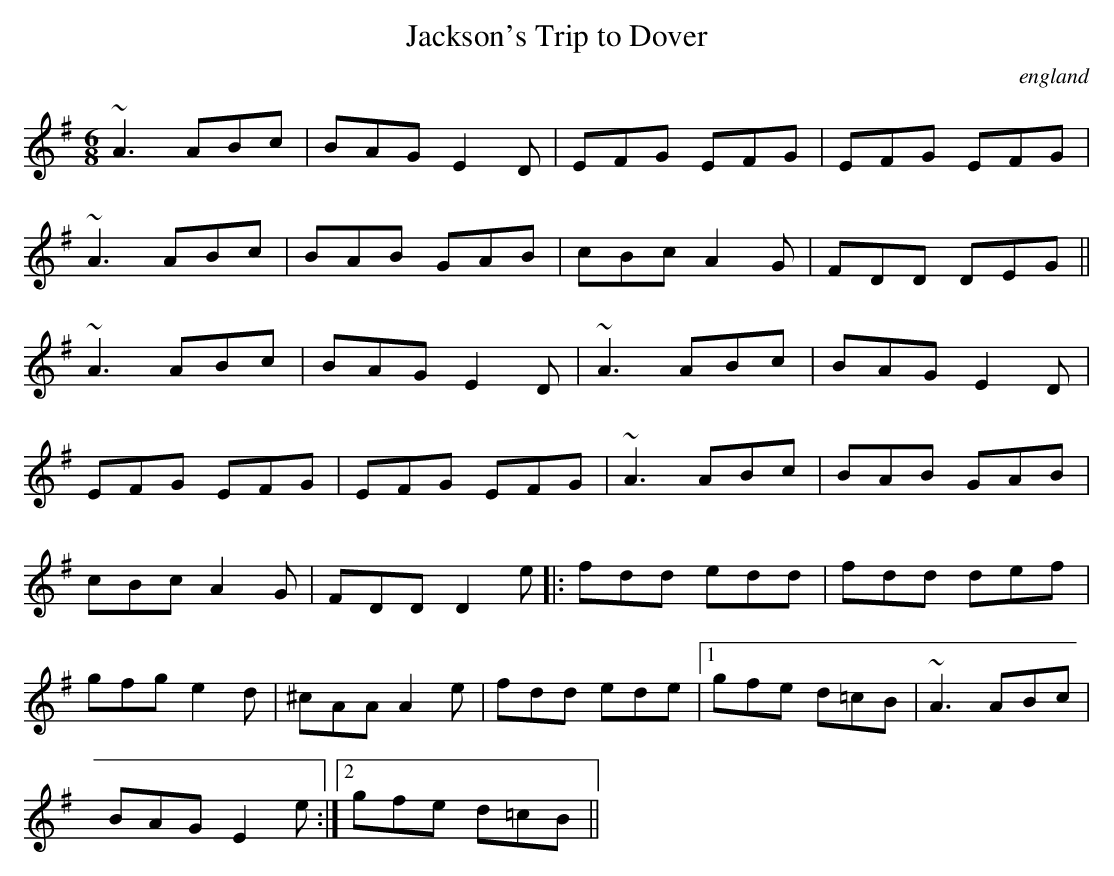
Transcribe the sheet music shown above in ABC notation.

X:1
T:Jackson's Trip to Dover
O:england
M:6/8
L:1/8
K:Ador
~A3 ABc|BAG E2D|EFG EFG|EFG EFG|
~A3 ABc|BAB GAB|cBc A2G|FDD DEG||
~A3 ABc|BAG E2D|~A3 ABc|BAG E2D|
EFG EFG|EFG EFG|~A3 ABc|BAB GAB|
cBc A2G|FDD D2e|:fdd edd|fdd def|
gfg e2d|^cAA A2e|fdd ede|1 gfe d=cB|~A3 ABc|
BAG E2e:|2 gfe d=cB||
